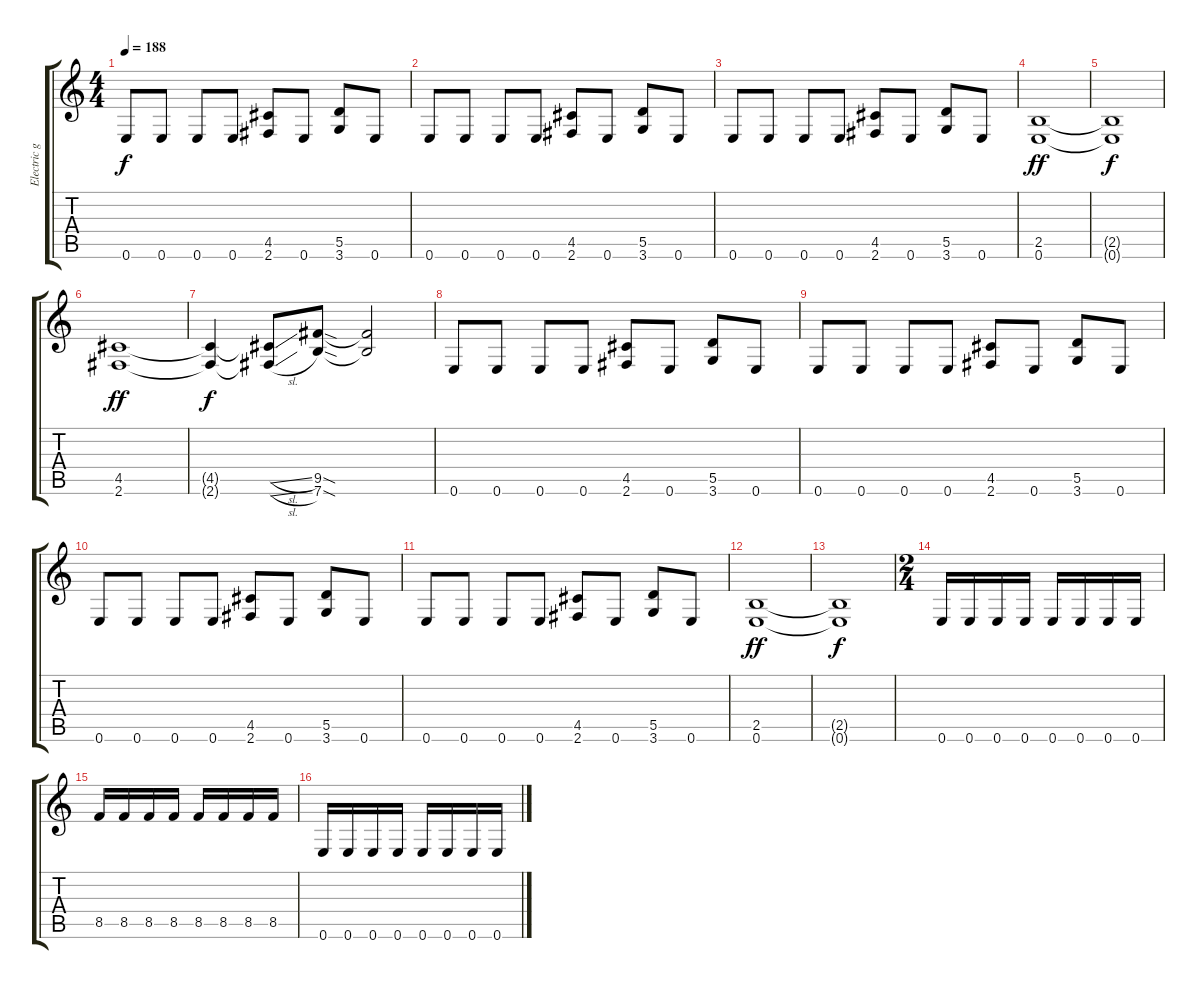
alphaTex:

\track ("Electric guitar 2 (Euronymous)" "Electric g") {instrument distortionguitar}
\staff {score tabs}
\tuning (E4 B3 G3 D3 A2 E2) {hide}
\ts (4 4)
\tempo 188
\clef g2
\ks c
0.6.8{dy f} 0.6.8 0.6.8 0.6.8 (4.5 2.6).8 0.6.8 (5.5 3.6).8 0.6.8 |
0.6.8 0.6.8 0.6.8 0.6.8 (4.5 2.6).8 0.6.8 (5.5 3.6).8 0.6.8 |
0.6.8 0.6.8 0.6.8 0.6.8 (4.5 2.6).8 0.6.8 (5.5 3.6).8 0.6.8 |
(2.5 0.6).1{dy ff} |
(2.5{t} 0.6{t}).1{dy f} |
(4.5 2.6).1{dy ff} |
(4.5{t} 2.6{t}).4{dy f} (4.5{sl t} 2.6{sl t}).8 (9.5{sod} 7.6{sod}).8 (9.5{t} 7.6{t}).2 |
0.6.8 0.6.8 0.6.8 0.6.8 (4.5 2.6).8 0.6.8 (5.5 3.6).8 0.6.8 |
0.6.8 0.6.8 0.6.8 0.6.8 (4.5 2.6).8 0.6.8 (5.5 3.6).8 0.6.8 |
0.6.8 0.6.8 0.6.8 0.6.8 (4.5 2.6).8 0.6.8 (5.5 3.6).8 0.6.8 |
0.6.8 0.6.8 0.6.8 0.6.8 (4.5 2.6).8 0.6.8 (5.5 3.6).8 0.6.8 |
(2.5 0.6).1{dy ff} |
(2.5{t} 0.6{t}).1{dy f} |
\ts (2 4)
0.6.16 0.6.16 0.6.16 0.6.16 0.6.16 0.6.16 0.6.16 0.6.16 |
8.5.16 8.5.16 8.5.16 8.5.16 8.5.16 8.5.16 8.5.16 8.5.16 |
0.6.16 0.6.16 0.6.16 0.6.16 0.6.16 0.6.16 0.6.16 0.6.16
